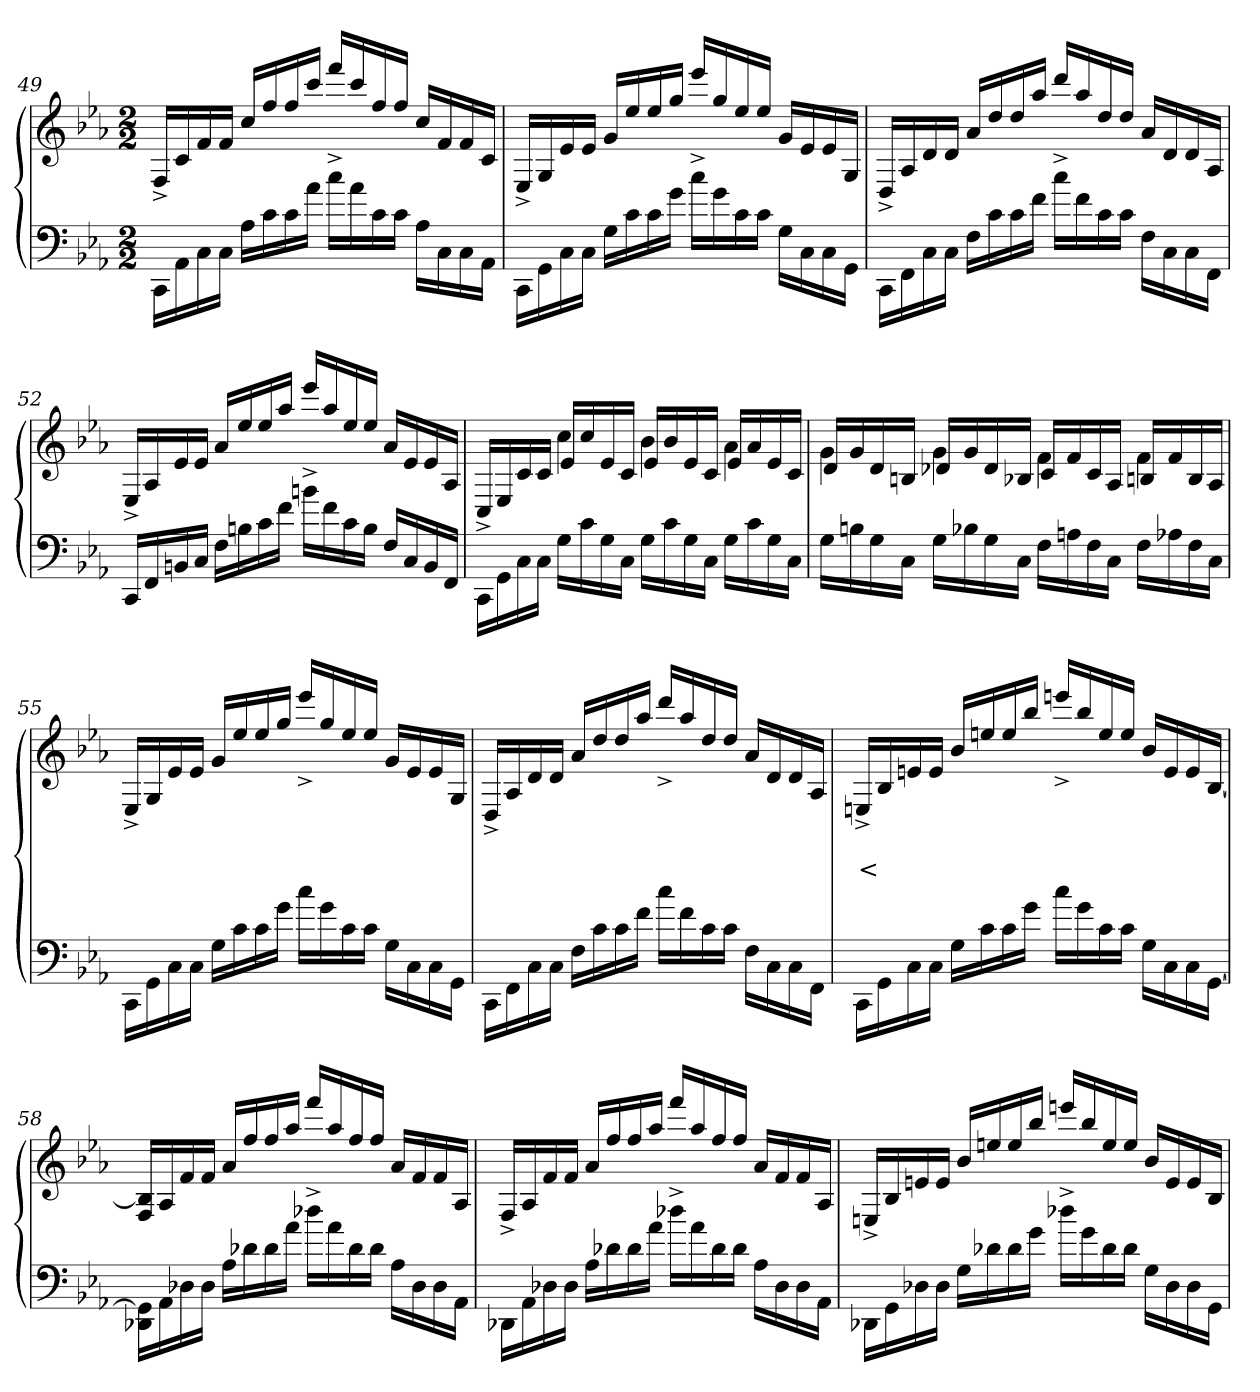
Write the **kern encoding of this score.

**kern	**kern	**text	**text
*part2	*part1	*part1	*part1
*staff2	*staff1	*staff1	*staff1
*clefF4	*clefG2	*	*
*k[b-e-a-]	*k[b-e-a-]	*	*
*M2/2	*M2/2	*	*
=49	=49	=49	=49
16CC\LL	16F^>/LL	.	.
16AA-	16c	.	.
16C	16f	.	.
16CJJ	16fJJ	.	.
16A-\LL	16cc/LL	.	.
16c	16ff	.	.
16c	16ff	.	.
16a-JJ	16cccJJ	.	.
16cc\LL	16fff^>/LL	.	.
16a-	16ccc	.	.
16c	16ff	.	.
16cJJ	16ffJJ	.	.
16A-\LL	16cc/LL	.	.
16C	16f	.	.
16C	16f	.	.
16AA-JJ	16cJJ	.	.
=50	=50	=50	=50
16CC\LL	16E-^>/LL	.	.
16GG	16G	.	.
16C	16e-	.	.
16CJJ	16e-JJ	.	.
16G\LL	16g/LL	.	.
16c	16ee-	.	.
16c	16ee-	.	.
16gJJ	16ggJJ	.	.
16cc\LL	16eee-^>/LL	.	.
16g	16gg	.	.
16c	16ee-	.	.
16cJJ	16ee-JJ	.	.
16G\LL	16g/LL	.	.
16C	16e-	.	.
16C	16e-	.	.
16GGJJ	16GJJ	.	.
=51	=51	=51	=51
16CC\LL	16D^>/LL	.	.
16FF	16A-	.	.
16C	16d	.	.
16CJJ	16dJJ	.	.
16F\LL	16a-/LL	.	.
16c	16dd	.	.
16c	16dd	.	.
16fJJ	16aa-JJ	.	.
16cc\LL	16ddd^>/LL	.	.
16f	16aa-	.	.
16c	16dd	.	.
16cJJ	16ddJJ	.	.
16F\LL	16a-/LL	.	.
16C	16d	.	.
16C	16d	.	.
16FFJJ	16A-JJ	.	.
=52	=52	=52	=52
16CCLL	16E-^>/LL	.	.
16FF	16A-	.	.
16BBn	16e-	.	.
16CJJ	16e-JJ	.	.
16FLL	16a-/LL	.	.
16Bn	16ee-	.	.
16c	16ee-	.	.
16fJJ	16aa-JJ	.	.
16bnLL	16eee-^>/LL	.	.
16f	16aa-	.	.
16c	16ee-	.	.
16BJJ	16ee-JJ	.	.
16FLL	16a-/LL	.	.
16C	16e-	.	.
16BB	16e-	.	.
16FFJJ	16A-JJ	.	.
=53	=53	=53	=53
*	*^	*	*
16CC\LL	4ryy	16C^>/LL	.	.
16GG	.	16E-	.	.
16C	.	16c	.	.
16CJJ	.	16cJJ	.	.
16G\LL	4cc\	16e-/LL	.	.
16c	.	16cc	.	.
16G	.	16e-	.	.
16CJJ	.	16cJJ	.	.
16G\LL	4b-\	16e-/LL	.	.
16c	.	16b-	.	.
16G	.	16e-	.	.
16CJJ	.	16cJJ	.	.
16G\LL	4a-\	16e-/LL	.	.
16c	.	16a-	.	.
16G	.	16e-	.	.
16CJJ	.	16cJJ	.	.
=54	=54	=54	=54	=54
16G\LL	4g\	16d/LL	.	.
16Bn	.	16g	.	.
16G	.	16d	.	.
16CJJ	.	16BnJJ	.	.
16G\LL	4g\	16d-X/LL	.	.
16B-X	.	16g	.	.
16G	.	16d-	.	.
16CJJ	.	16B-XJJ	.	.
16F\LL	4f\	16c/LL	.	.
16An	.	16f	.	.
16F	.	16c	.	.
16CJJ	.	16A-JJ	.	.
16F\LL	4f\	16Bn/LL	.	.
16A-X	.	16f	.	.
16F	.	16B	.	.
16CJJ	.	16A-JJ	.	.
*	*v	*v	*	*
=55	=55	=55	=55
16CC\LL	16E-^>/LL	.	.
16GG	16G	.	.
16C	16e-	.	.
16CJJ	16e-JJ	.	.
16G\LL	16g/LL	.	.
16c	16ee-	.	.
16c	16ee-	.	.
16gJJ	16ggJJ	.	.
16cc\LL	16eee-^>/LL	.	.
16g	16gg	.	.
16c	16ee-	.	.
16cJJ	16ee-JJ	.	.
16G\LL	16g/LL	.	.
16C	16e-	.	.
16C	16e-	.	.
16GGJJ	16GJJ	.	.
=56	=56	=56	=56
16CC\LL	16D^>/LL	.	.
16FF	16A-	.	.
16C	16d	.	.
16CJJ	16dJJ	.	.
16F\LL	16a-/LL	.	.
16c	16dd	.	.
16c	16dd	.	.
16fJJ	16aa-JJ	.	.
16cc\LL	16ddd^>/LL	.	.
16f	16aa-	.	.
16c	16dd	.	.
16cJJ	16ddJJ	.	.
16F\LL	16a-/LL	.	.
16C	16d	.	.
16C	16d	.	.
16FFJJ	16A-JJ	.	.
=57	=57	=57	=57
16CC\LL	16En^>/LL	.	<
16GG	16B-	.	.
16C	16en	.	.
16CJJ	16eJJ	.	.
16G\LL	16b-/LL	.	.
16c	16een	.	.
16c	16ee	.	.
16gJJ	16bb-JJ	.	.
16cc\LL	16eeen^>/LL	.	.
16g	16bb-	.	.
16c	16ee	.	.
16cJJ	16eeJJ	.	.
16G\LL	16b-/LL	.	.
16C	16e	.	.
16C	16e	.	.
[16GGJJ	[16B-JJ	.	.
=58	=58	=58	=58
16GG\] 16DD-XLL	16B-] 16F/LL	.	.
16AA-	16A-	.	.
16D-	16f	.	.
16D-JJ	16fJJ	.	.
16A-\LL	16a-/LL	.	.
16d-	16ff	.	.
16d-	16ff	.	.
16a-JJ	16aa-JJ	.	.
16dd-\LL	16fff^>/LL	.	.
16a-	16aa-	.	.
16d-	16ff	.	.
16d-JJ	16ffJJ	.	.
16A-\LL	16a-/LL	.	.
16D-	16f	.	.
16D-	16f	.	.
16AA-JJ	16A-JJ	.	.
=59	=59	=59	=59
16DD-X\LL	16F^>/LL	.	.
16AA-	16A-	.	.
16D-	16f	.	.
16D-JJ	16fJJ	.	.
16A-\LL	16a-/LL	.	.
16d-	16ff	.	.
16d-	16ff	.	.
16a-JJ	16aa-JJ	.	.
16dd-\LL	16fff^>/LL	.	.
16a-	16aa-	.	.
16d-	16ff	.	.
16d-JJ	16ffJJ	.	.
16A-\LL	16a-/LL	.	.
16D-	16f	.	.
16D-	16f	.	.
16AA-JJ	16A-JJ	.	.
=60	=60	=60	=60
16DD-X\LL	16En^>/LL	.	.
16GG	16B-	.	.
16D-	16en	.	.
16D-JJ	16eJJ	.	.
16G\LL	16b-/LL	.	.
16d-	16een	.	.
16d-	16ee	.	.
16gJJ	16bb-JJ	.	.
16dd-\LL	16eeen^>/LL	.	.
16g	16bb-	.	.
16d-	16ee	.	.
16d-JJ	16eeJJ	.	.
16G\LL	16b-/LL	.	.
16D-	16e	.	.
16D-	16e	.	.
16GGJJ	16B-JJ	.	.
=	=	=	=
*-	*-	*-	*-
